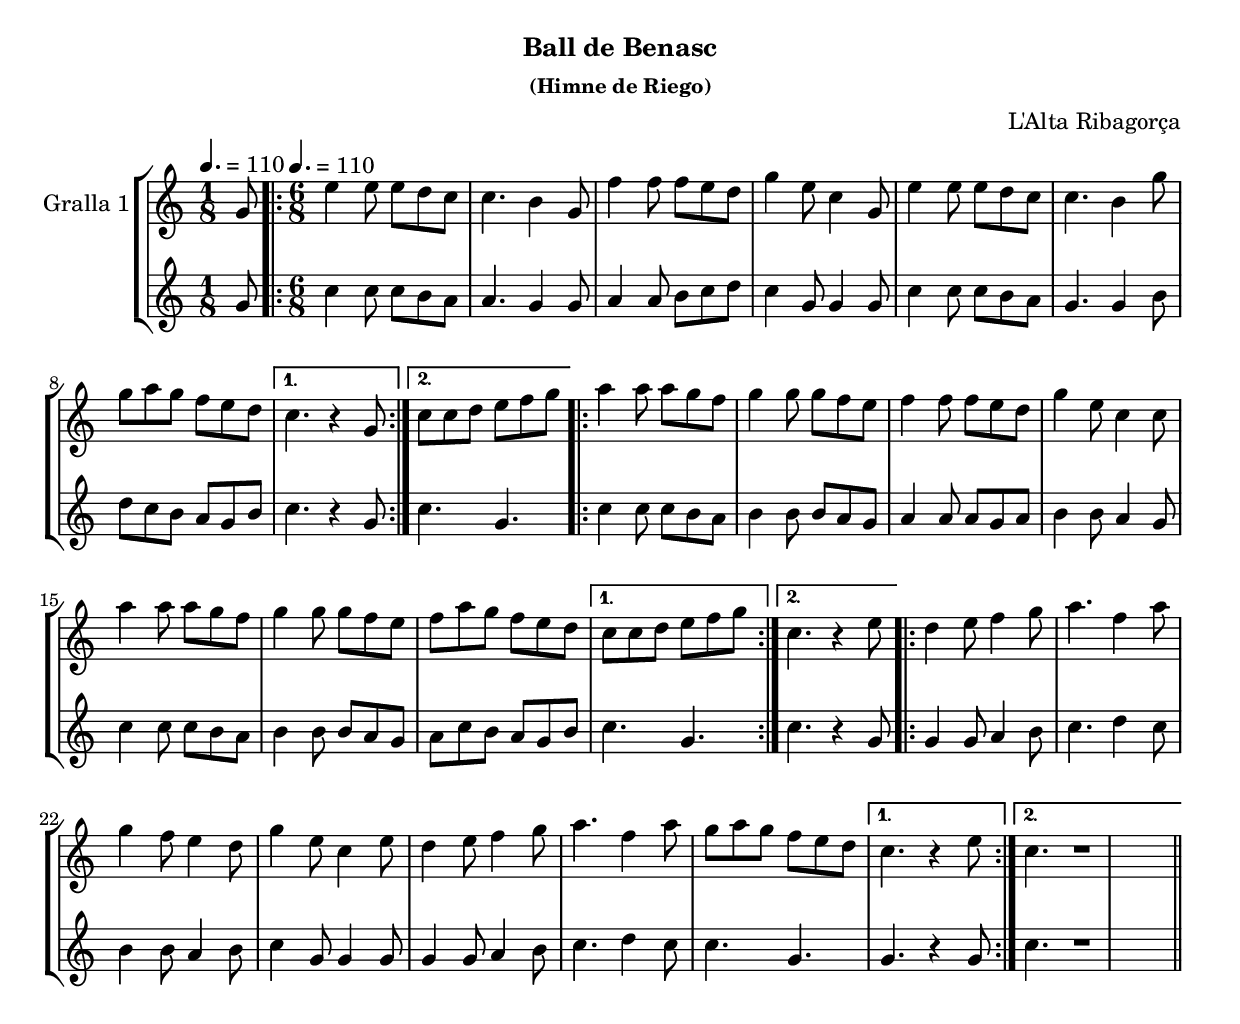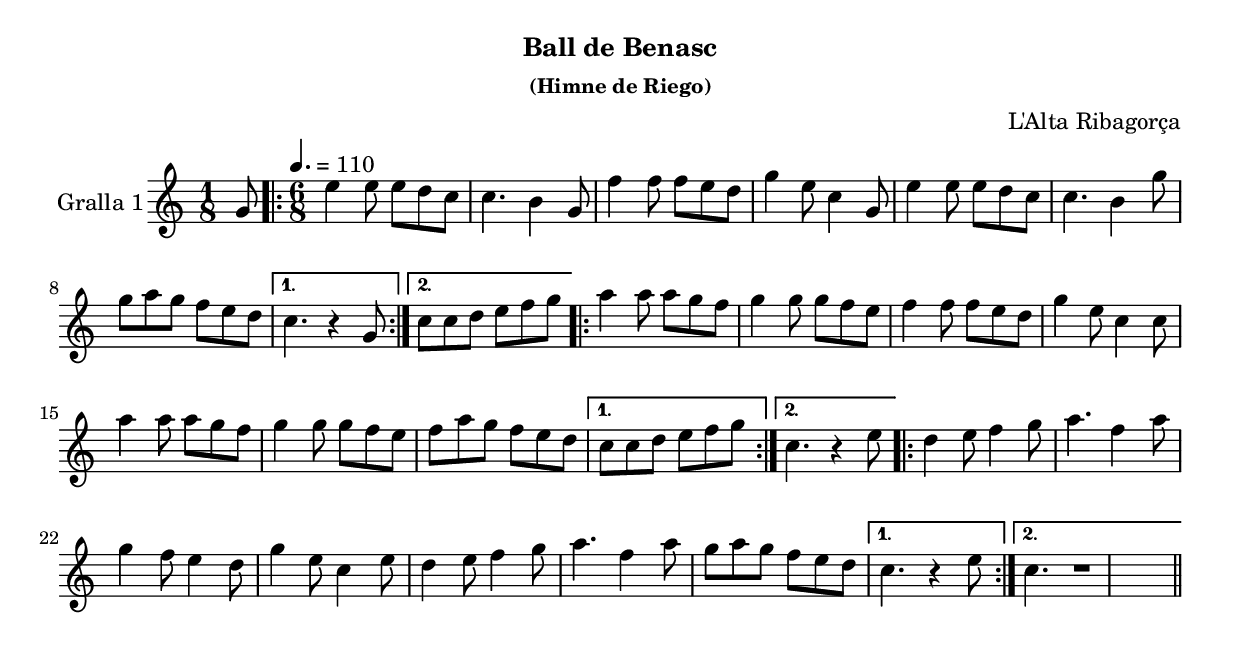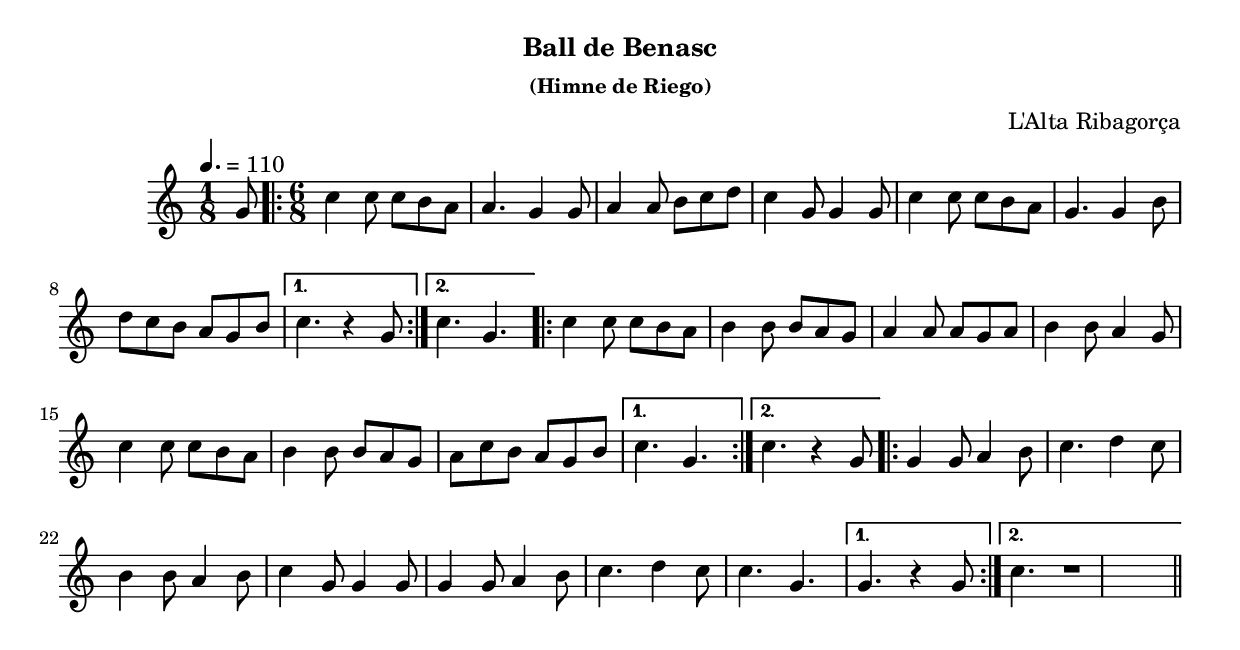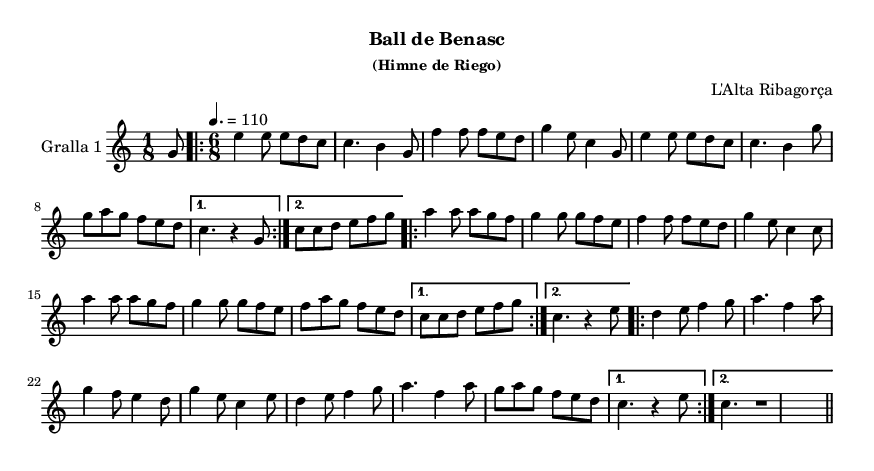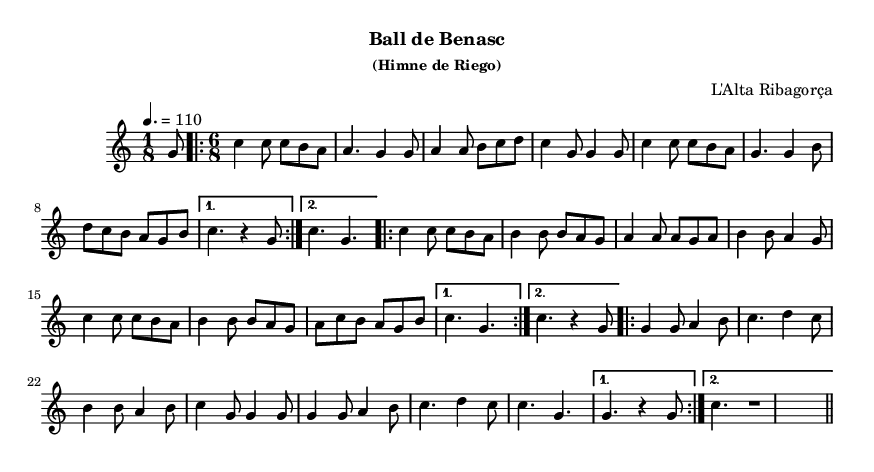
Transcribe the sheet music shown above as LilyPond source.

\version "2.16.0"

\header {
  dedication=""
  title="         "
  subtitle="Ball de Benasc"
  subsubtitle="(Himne de Riego)"
  poet=""
  meter=""
  piece=""
  composer="L'Alta Ribagorça"
  arranger=""
  opus=""
  instrument=""
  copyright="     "
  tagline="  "
}

liniaroAa =
\relative g'
{
  \clef treble
  \key c \major
  \time 1/8
  g8 \tempo 4. = 110  |
  \time 6/8   \repeat volta 2 { e'4 e8 e d c  |
  c4. b4 g8  |
  f'4 f8 f e d  |
  %05
  g4 e8 c4 g8  |
  e'4 e8 e d c  |
  c4. b4 g'8  |
  g8 a g f e d }
  \alternative { { c4. r4 g8 }
  %10
  { c8 c d e f g } }
  \repeat volta 2 { a4 a8 a g f  |
  g4 g8 g f e  |
  f4 f8 f e d  |
  g4 e8 c4 c8  |
  %15
  a'4 a8 a g f  |
  g4 g8 g f e  |
  f8 a g f e d }
  \alternative { { c8 c d e f g }
  { c,4. r4 e8 } }
  %20
  \repeat volta 2 { d4 e8 f4 g8  |
  a4. f4 a8  |
  g4 f8 e4 d8  |
  g4 e8 c4 e8  |
  d4 e8 f4 g8  |
  %25
  a4. f4 a8  |
  g8 a g f e d }
  \alternative { { c4. r4 e8 }
  { c4. r1 } } \bar "||" % troigo!
}

liniaroAb =
\relative g'
{
  \tempo 4. = 110
  \clef treble
  \key c \major
  \time 1/8
  g8  |
  \time 6/8   \repeat volta 2 { c4 c8 c b a  |
  a4. g4 g8  |
  a4 a8 b c d  |
  %05
  c4 g8 g4 g8  |
  c4 c8 c b a  |
  g4. g4 b8  |
  d8 c b a g b }
  \alternative { { c4. r4 g8 }
  %10
  { c4. g } }
  \repeat volta 2 { c4 c8 c b a  |
  b4 b8 b a g  |
  a4 a8 a g a  |
  b4 b8 a4 g8  |
  %15
  c4 c8 c b a  |
  b4 b8 b a g  |
  a8 c b a g b }
  \alternative { { c4. g }
  { c4. r4 g8 } }
  %20
  \repeat volta 2 { g4 g8 a4 b8  |
  c4. d4 c8  |
  b4 b8 a4 b8  |
  c4 g8 g4 g8  |
  g4 g8 a4 b8  |
  %25
  c4. d4 c8  |
  c4. g }
  \alternative { { g4. r4 g8 }
  { c4. r1 } } \bar "||" % troigo!
}

\book {

\paper {
  print-page-number = false
}

\bookpart {
  \score {
    \new StaffGroup {
      \override Score.RehearsalMark #'self-alignment-X = #LEFT
      <<
        \new Staff \with {instrumentName = #"Gralla 1" } \liniaroAa
        \new Staff \with {instrumentName = #"" } \liniaroAb
      >>
    }
    \layout {}
  }\score { \unfoldRepeats
    \new StaffGroup {
      \override Score.RehearsalMark #'self-alignment-X = #LEFT
      <<
        \new Staff \with {instrumentName = #"Gralla 1" } \liniaroAa
        \new Staff \with {instrumentName = #"" } \liniaroAb
      >>
    }
    \midi {}
  }
}

\bookpart {
  \header {}
  \score {
    \new StaffGroup {
      \override Score.RehearsalMark #'self-alignment-X = #LEFT
      <<
        \new Staff \with {instrumentName = #"Gralla 1" } \liniaroAa
      >>
    }
    \layout {}
  }\score { \unfoldRepeats
    \new StaffGroup {
      \override Score.RehearsalMark #'self-alignment-X = #LEFT
      <<
        \new Staff \with {instrumentName = #"Gralla 1" } \liniaroAa
      >>
    }
    \midi {}
  }
}

\bookpart {
  \header {}
  \score {
    \new StaffGroup {
      \override Score.RehearsalMark #'self-alignment-X = #LEFT
      <<
        \new Staff \with {instrumentName = #"" } \liniaroAb
      >>
    }
    \layout {}
  }\score { \unfoldRepeats
    \new StaffGroup {
      \override Score.RehearsalMark #'self-alignment-X = #LEFT
      <<
        \new Staff \with {instrumentName = #"" } \liniaroAb
      >>
    }
    \midi {}
  }
}

}

\book {

\paper {
  print-page-number = false
  #(set-paper-size "a6landscape")
  #(layout-set-staff-size 14)
}

\bookpart {
  \header {}
  \score {
    \new StaffGroup {
      \override Score.RehearsalMark #'self-alignment-X = #LEFT
      <<
        \new Staff \with {instrumentName = #"Gralla 1" } \liniaroAa
      >>
    }
    \layout {}
  }
}

\bookpart {
  \header {}
  \score {
    \new StaffGroup {
      \override Score.RehearsalMark #'self-alignment-X = #LEFT
      <<
        \new Staff \with {instrumentName = #"" } \liniaroAb
      >>
    }
    \layout {}
  }
}

}

